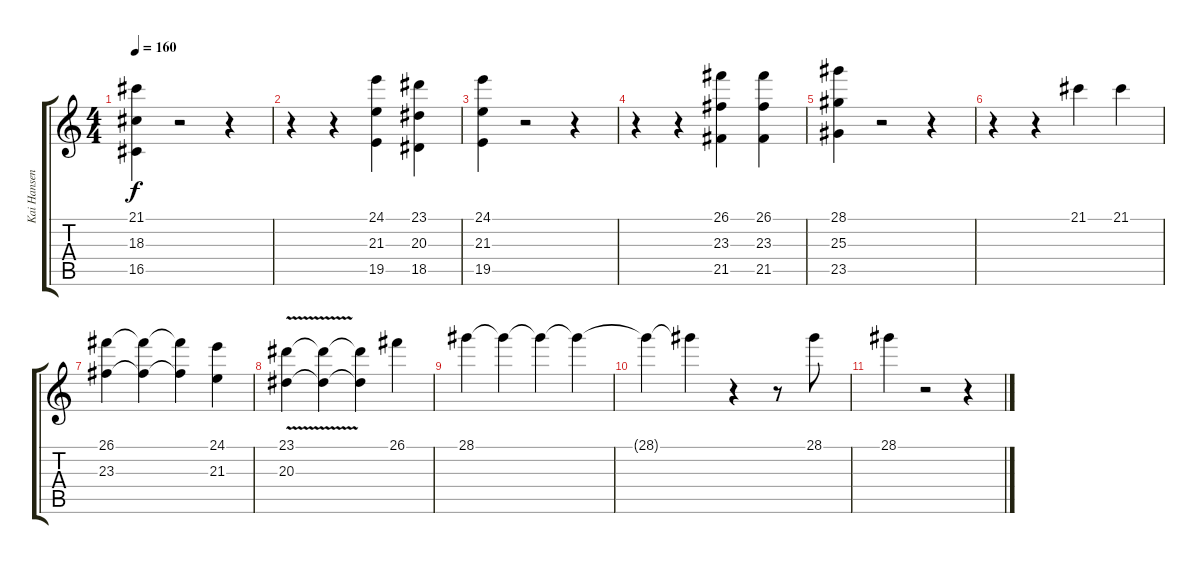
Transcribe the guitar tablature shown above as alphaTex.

\track ("Kai Hansen" "Kai Hansen") {instrument choiraahs}
\staff {score tabs}
\tuning (E4 B3 G3 D3 A2 E2) {hide}
\ts (4 4)
\tempo 160
\clef g2
\ks c
(21.1 18.3 16.5).4{dy f} r.2 r.4 |
r.4 r.4 (24.1 21.3 19.5).4 (23.1 20.3 18.5).4 |
(24.1 21.3 19.5).4 r.2 r.4 |
r.4 r.4 (26.1 23.3 21.5).4 (26.1 23.3 21.5).4 |
(28.1 25.3 23.5).4 r.2 r.4 |
r.4 r.4 21.1.4 21.1.4 |
(26.1 23.3).4 (26.1{t} 23.3{t}).4 (26.1{t} 23.3{t}).4 (24.1 21.3).4 |
(23.1{v} 20.3{v}).4 (23.1{t} 20.3{t}).4 (23.1{t} 20.3{t}).4 26.1.4 |
28.1.4 28.1{t}.4 28.1{t}.4 28.1{t}.4 |
28.1{t}.4 28.1{t}.4 r.4 r.8 28.1.8 |
28.1.4 r.2 r.4
